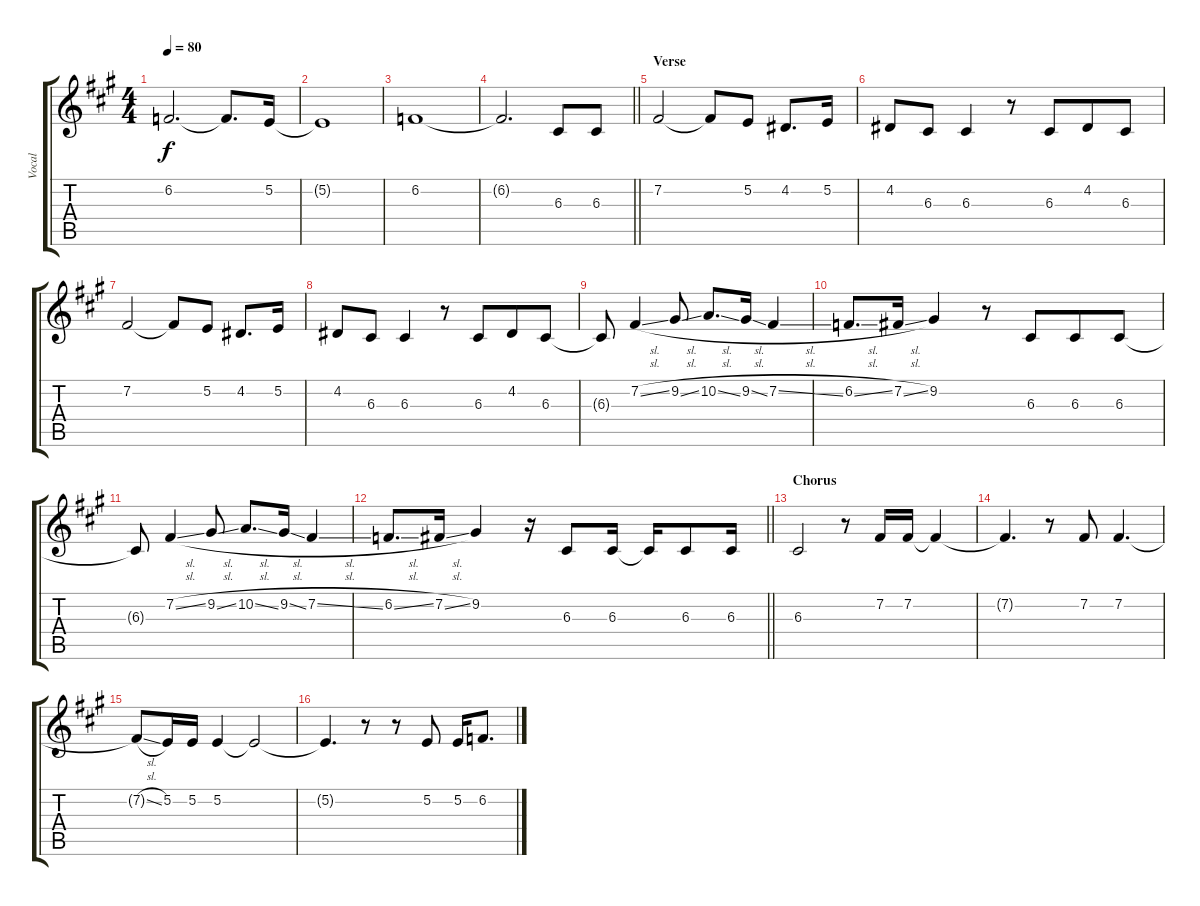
\track ("Vocal" "Vocal") {instrument tenorsax}
\staff {score tabs}
\tuning (E4 B3 G3 D3 A2 E2) {hide}
\ts (4 4)
\tempo 80
\clef g2
\ks f#minor
6.2{t}.2{d dy f} 6.2{t}.8{d} 5.2.16 |
5.2{t}.1 |
6.2.1 |
\barLineRight lightlight
6.2{t}.2{d} 6.3.8 6.3.8 |
\section ("" "Verse")
7.2.2 7.2{t}.8 5.2.8 4.2.8{d} 5.2.16 |
4.2.8 6.3.8 6.3.4 r.8 6.3.8{beam merge} 4.2.8 6.3.8 |
7.2.2 7.2{t}.8 5.2.8 4.2.8{d} 5.2.16 |
4.2.8 6.3.8 6.3.4 r.8 6.3.8{beam merge} 4.2.8 6.3.8 |
6.3{t}.8 7.2{sl}.4 9.2{sl}.8 10.2{sl}.8{d} 9.2{sl}.16 7.2{sl}.4 |
6.2{sl}.8{d} 7.2{sl}.16 9.2.4 r.8 6.3.8{beam merge} 6.3.8 6.3.8 |
6.3{t}.8 7.2{sl}.4 9.2{sl}.8 10.2{sl}.8{d} 9.2{sl}.16 7.2{sl}.4 |
\barLineRight lightlight
6.2{sl}.8{d} 7.2{sl}.16 9.2.4 r.16 6.3.8{beam merge} 6.3.16 6.3{t}.16 6.3.8 6.3.16 |
\section ("" "Chorus")
6.3.2 r.8 7.2.16 7.2.16 7.2{t}.4 |
7.2{t}.4{d} r.8 7.2.8 7.2.4{d} |
7.2{sl t}.8 5.2.16 5.2.16 5.2.4 5.2{t}.2 |
5.2{t}.4{d} r.8 r.8 5.2.8 5.2.16 6.2.8{d}
